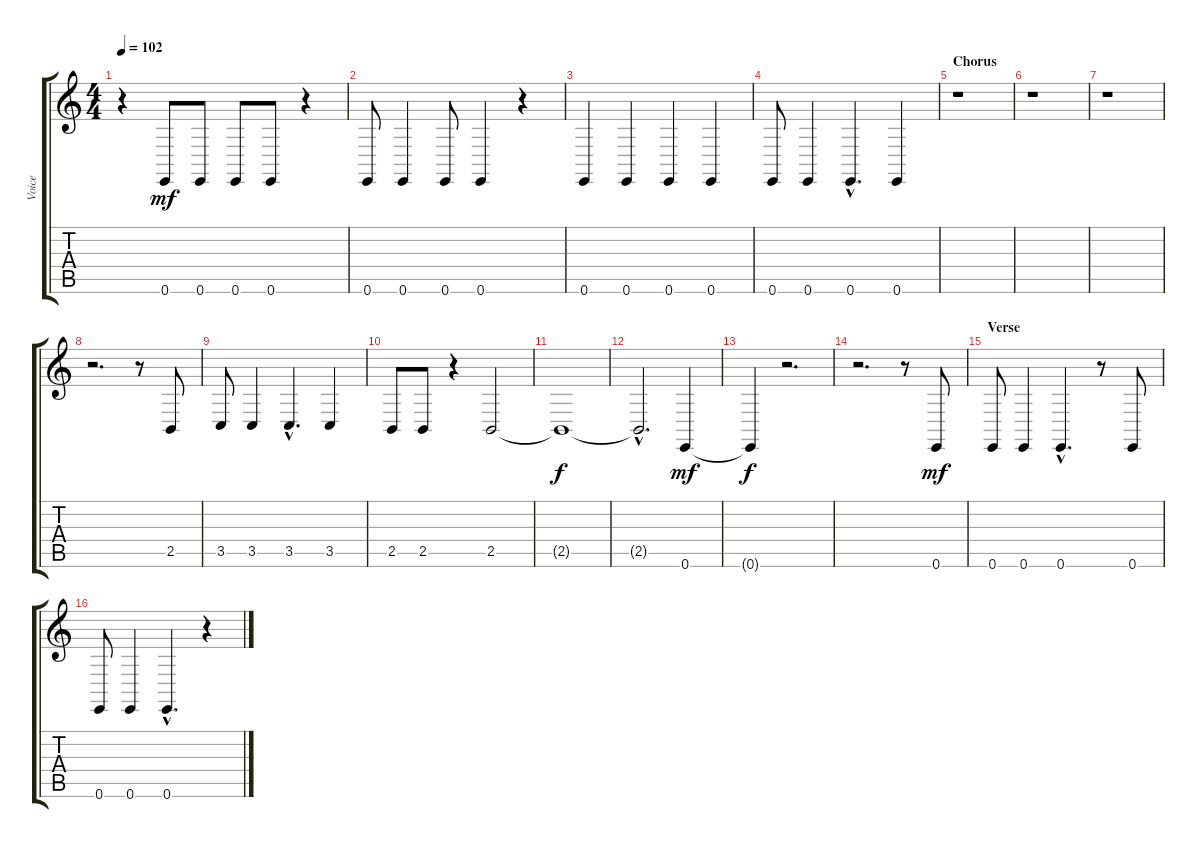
\track ("Voice" "Voice") {instrument acousticgrandpiano}
\staff {score tabs}
\tuning (E4 B3 G3 D3 A2 E2) {hide}
\ts (4 4)
\tempo 102
\clef g2
\ks c
r.4{dy mf} 0.6.8 0.6.8 0.6.8 0.6.8 r.4 |
0.6.8 0.6.4 0.6.8 0.6.4 r.4 |
0.6.4 0.6.4 0.6.4 0.6.4 |
0.6.8 0.6.4 0.6{hac}.4{d} 0.6.4 |
\section ("" "Chorus")
r.1 |
r.1 |
r.1 |
r.2{d} r.8 2.5.8 |
3.5.8 3.5.4 3.5{hac}.4{d} 3.5.4 |
2.5.8 2.5.8 r.4 2.5.2 |
2.5{t}.1{dy f} |
2.5{hac t}.2{d} 0.6.4{dy mf} |
0.6{t}.4{dy f} r.2{d} |
r.2{d} r.8 0.6.8{dy mf} |
\section ("" "Verse")
0.6.8 0.6.4 0.6{hac}.4{d} r.8 0.6.8 |
0.6.8 0.6.4 0.6{hac}.4{d} r.4
